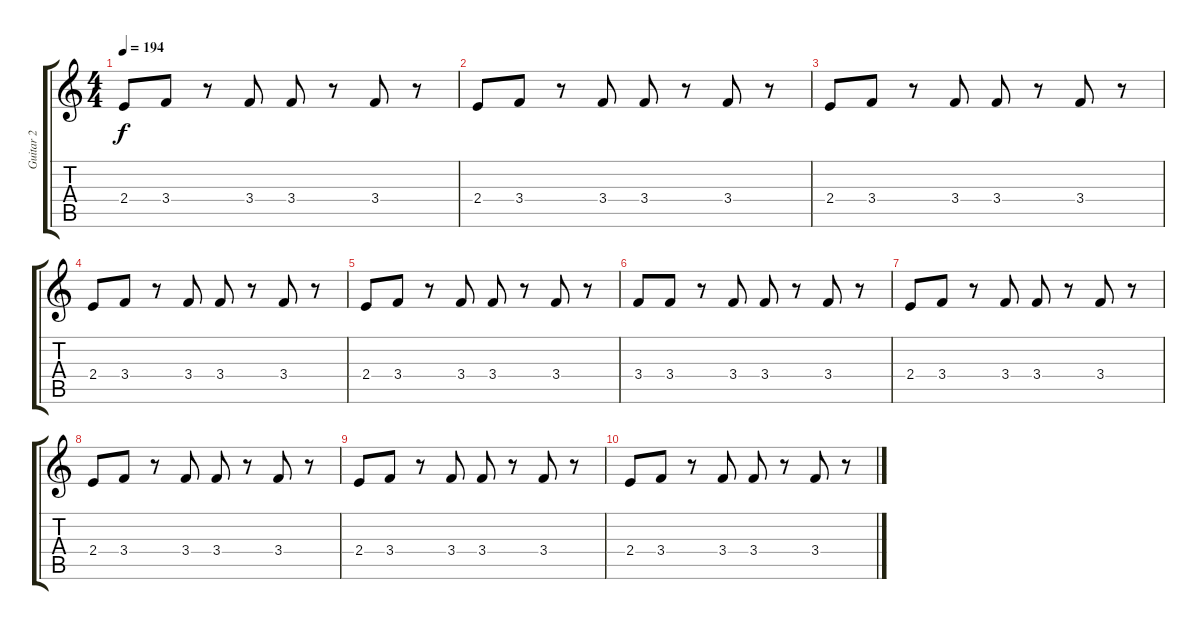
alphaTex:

\track ("Guitar 2" "Guitar 2") {instrument electricguitarclean}
\staff {score tabs}
\tuning (E4 B3 G3 D3 A2 E2) {hide}
\ts (4 4)
\tempo 194
\clef g2
\ks c
2.4.8{dy f} 3.4.8 r.8 3.4.8 3.4.8 r.8 3.4.8 r.8 |
2.4.8 3.4.8 r.8 3.4.8 3.4.8 r.8 3.4.8 r.8 |
2.4.8 3.4.8 r.8 3.4.8 3.4.8 r.8 3.4.8 r.8 |
2.4.8 3.4.8 r.8 3.4.8 3.4.8 r.8 3.4.8 r.8 |
2.4.8 3.4.8 r.8 3.4.8 3.4.8 r.8 3.4.8 r.8 |
3.4.8 3.4.8 r.8 3.4.8 3.4.8 r.8 3.4.8 r.8 |
2.4.8 3.4.8 r.8 3.4.8 3.4.8 r.8 3.4.8 r.8 |
2.4.8 3.4.8 r.8 3.4.8 3.4.8 r.8 3.4.8 r.8 |
2.4.8 3.4.8 r.8 3.4.8 3.4.8 r.8 3.4.8 r.8 |
2.4.8 3.4.8 r.8 3.4.8 3.4.8 r.8 3.4.8 r.8
